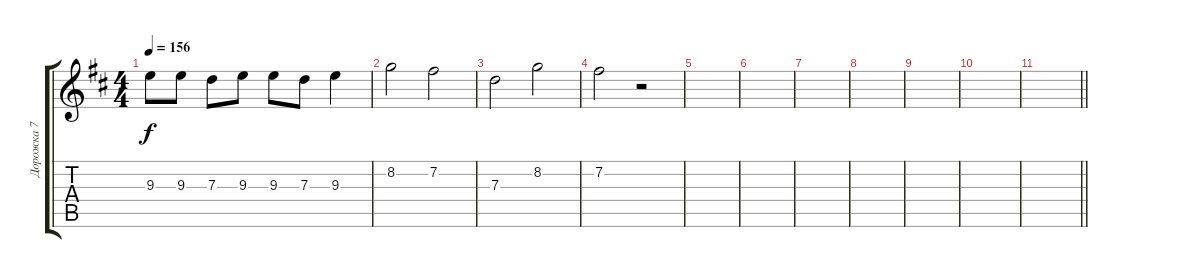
\track ("Дорожка 7" "Дорожка 7") {instrument acousticguitarsteel}
\staff {score tabs}
\tuning (E4 B3 G3 D3 A2 E2) {hide}
\ts (4 4)
\tempo 156
\clef g2
\ks bminor
9.3.8{dy f} 9.3.8 7.3.8 9.3.8 9.3.8 7.3.8 9.3.4 |
8.2.2 7.2.2 |
7.3.2 8.2.2 |
7.2.2 r.2 |
|
|
|
|
|
|
\barLineRight lightlight
